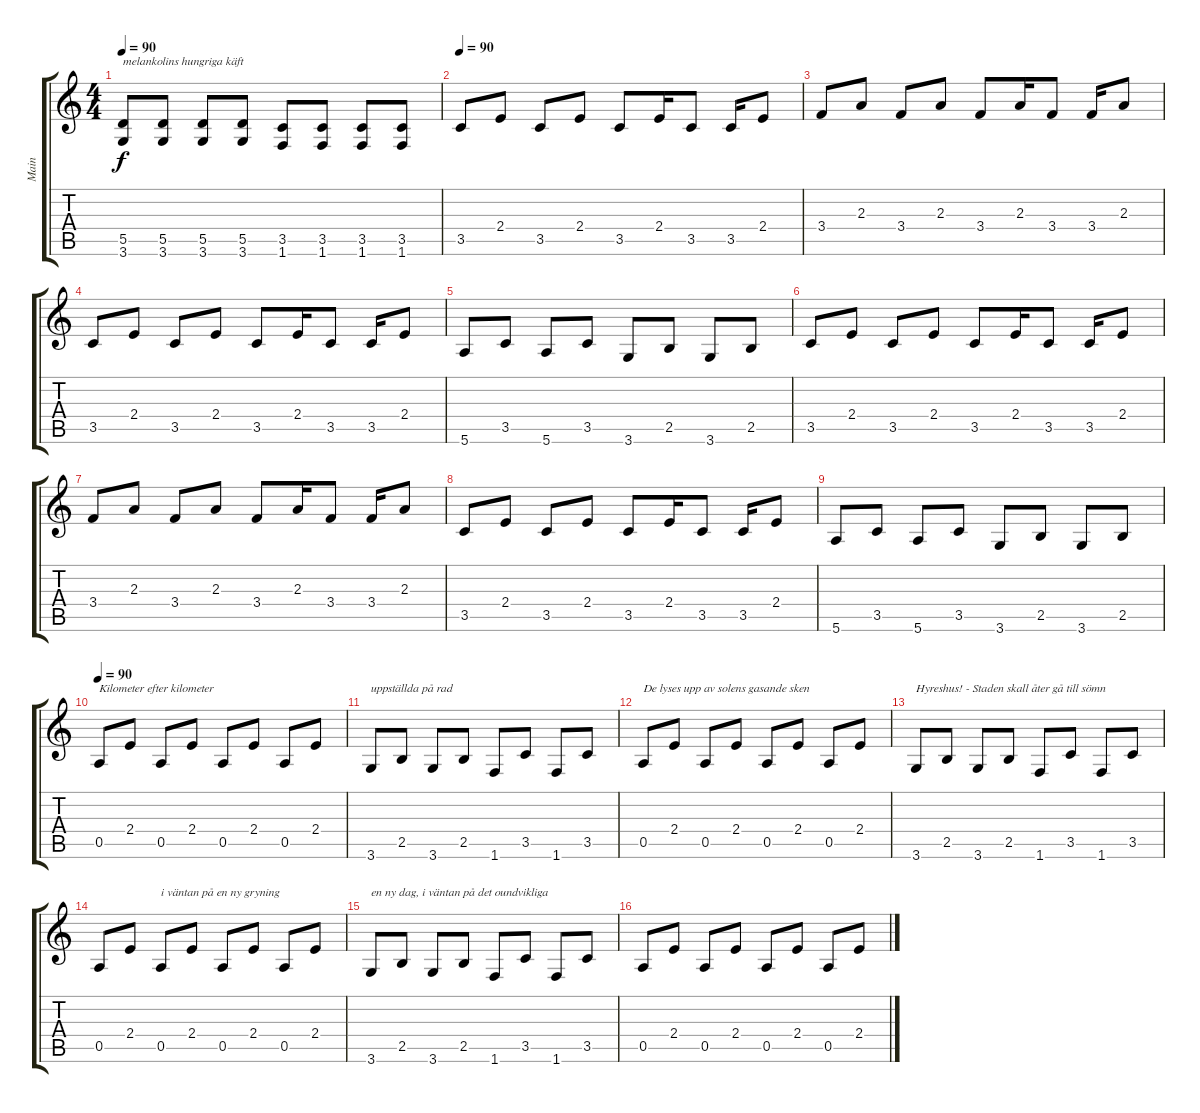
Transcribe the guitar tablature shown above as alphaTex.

\track ("Main" "Main") {instrument distortionguitar}
\staff {score tabs}
\tuning (E4 B3 G3 D3 A2 E2) {hide}
\ts (4 4)
\tempo 90
\clef g2
\ks c
(5.5 3.6).8{txt "melankolins hungriga käft" dy f} (5.5 3.6).8 (5.5 3.6).8 (5.5 3.6).8 (3.5 1.6).8 (3.5 1.6).8 (3.5 1.6).8 (3.5 1.6).8 |
\tempo 90
3.5.8 2.4.8 3.5.8 2.4.8 3.5.8 2.4.16 3.5.8 3.5.16 2.4.8 |
3.4.8 2.3.8 3.4.8 2.3.8 3.4.8 2.3.16 3.4.8 3.4.16 2.3.8 |
3.5.8 2.4.8 3.5.8 2.4.8 3.5.8 2.4.16 3.5.8 3.5.16 2.4.8 |
5.6.8 3.5.8 5.6.8 3.5.8 3.6.8 2.5.8 3.6.8 2.5.8 |
3.5.8 2.4.8 3.5.8 2.4.8 3.5.8 2.4.16 3.5.8 3.5.16 2.4.8 |
3.4.8 2.3.8 3.4.8 2.3.8 3.4.8 2.3.16 3.4.8 3.4.16 2.3.8 |
3.5.8 2.4.8 3.5.8 2.4.8 3.5.8 2.4.16 3.5.8 3.5.16 2.4.8 |
5.6.8 3.5.8 5.6.8 3.5.8 3.6.8 2.5.8 3.6.8 2.5.8 |
\tempo 90
0.5.8{txt "Kilometer efter kilometer"} 2.4.8 0.5.8 2.4.8 0.5.8 2.4.8 0.5.8 2.4.8 |
3.6.8{txt "uppställda på rad"} 2.5.8 3.6.8 2.5.8 1.6.8 3.5.8 1.6.8 3.5.8 |
0.5.8{txt "De lyses upp av solens gasande sken"} 2.4.8 0.5.8 2.4.8 0.5.8 2.4.8 0.5.8 2.4.8 |
3.6.8{txt "Hyreshus! - Staden skall åter gå till sömn"} 2.5.8 3.6.8 2.5.8 1.6.8 3.5.8 1.6.8 3.5.8 |
0.5.8 2.4.8 0.5.8{txt "i väntan på en ny gryning"} 2.4.8 0.5.8 2.4.8 0.5.8 2.4.8 |
3.6.8{txt "en ny dag, i väntan på det oundvikliga "} 2.5.8 3.6.8 2.5.8 1.6.8 3.5.8 1.6.8 3.5.8 |
0.5.8 2.4.8 0.5.8 2.4.8 0.5.8 2.4.8 0.5.8 2.4.8
